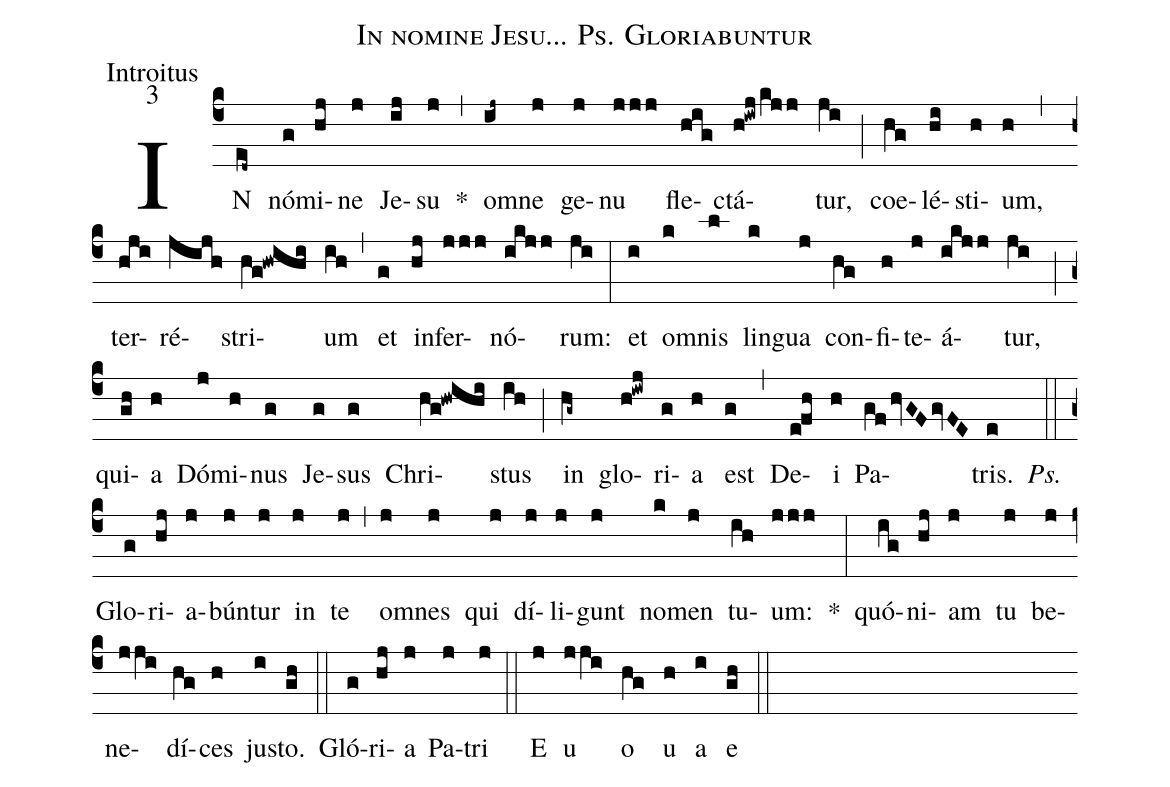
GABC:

name:In nomine Jesu... Ps. Gloriabuntur;
office-part:Introitus;
mode:3;
%%
(c4) IN(ed~) nó(g)mi(hj)ne(j) Je(ij)su(j) *(,) o(ij~)mne(j) ge(j)nu(jjj) fle(hig)ctá(h!iwj/kjj)tur,(ji) (;) coe(hg)lé(hi)sti(h)um,(h) (,) ter(hji)ré(jijh)stri(hg!hwihi)um(ih) (,) et(g) in(hj)fer(jjj)nó(ikjj)rum:(ji) (:) et(i) o(k)mnis(l) lin(k)gua(j) con(hg)fi(h)te(j)á(ikjj)tur,(ji) (;) qui(gh)a(h) Dó(j)mi(h)nus(g) Je(g)sus(g) Chri(hg!hwihi)stus(ih) (;) in(hg~) glo(h!iwj)ri(g)a(h) est(g) (,) De(e!fh)i(h) Pa(gf/hvGF/gvFE)tris.(e) <i>Ps.</i>(::) Glo(g)ri(hj)a(j)bún(j)tur(j) in(j) te(j) (,) o(j)mnes(j) qui(j) dí(j)li(j)gunt(j) no(k)men(j) tu(ih)um:(jjj) *(:) quó(ig)ni(hj)am(j) tu(j) be(j)ne(jji)dí(hg)ces(h) ju(i)sto.(gh) (::) Gló(g)ri(hj)a(j) Pa(j)tri(j) (::) E(j) u(jji) o(hg) u(h) a(i) e(gh) (::)
